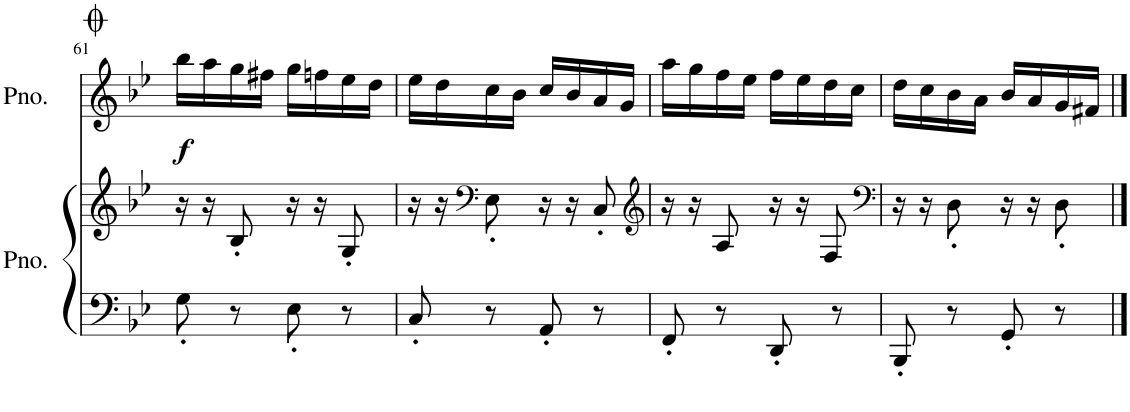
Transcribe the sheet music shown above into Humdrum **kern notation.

**kern	**kern	**kern	**dynam
*part2	*part2	*part1	*part1
*staff3	*staff2	*staff1	*staff1
*I"Piano	*	*I"Piano	*
*I'Pno.	*	*I'Pno.	*
!!LO:PB:g=z
*clefF4	*clefG2	*clefG2	*
*k[b-e-]	*k[b-e-]	*k[b-e-]	*
*M2/4	*M2/4	*M2/4	*
=61	=61	=61	=61
!	!	!	!LO:DY:b
8G<\	16r	16bb-\LL	f
.	16r	16aa\	.
8r	8B-</	16gg\	.
.	.	16ff#X\JJ	.
8E-<\	16r	16gg\LL	.
.	16r	16ffn\	.
8r	8G</	16ee-\	.
.	.	16dd\JJ	.
=62	=62	=62	=62
8C</	16r	16ee-\LL	.
.	16r	16dd\	.
*	*clefF4	*	*
8r	8E-<\	16cc\	.
.	.	16b-\JJ	.
8AA</	16r	16cc/LL	.
.	16r	16b-/	.
8r	8C</	16a/	.
.	.	16g/JJ	.
=63	=63	=63	=63
*	*clefG2	*	*
8FF</	16r	16aa\LL	.
.	16r	16gg\	.
8r	8A/	16ff\	.
.	.	16ee-\JJ	.
8DD</	16r	16ff\LL	.
.	16r	16ee-\	.
8r	8F/	16dd\	.
.	.	16cc\JJ	.
=64	=64	=64	=64
*	*clefF4	*	*
8BBB-</	16r	16dd\LL	.
.	16r	16cc\	.
8r	8D<\	16b-\	.
.	.	16a\JJ	.
8GG</	16r	16b-/LL	.
.	16r	16a/	.
8r	8D<\	16g/	.
.	.	16f#X/JJ	.
==	==	==	==
*-	*-	*-	*-
